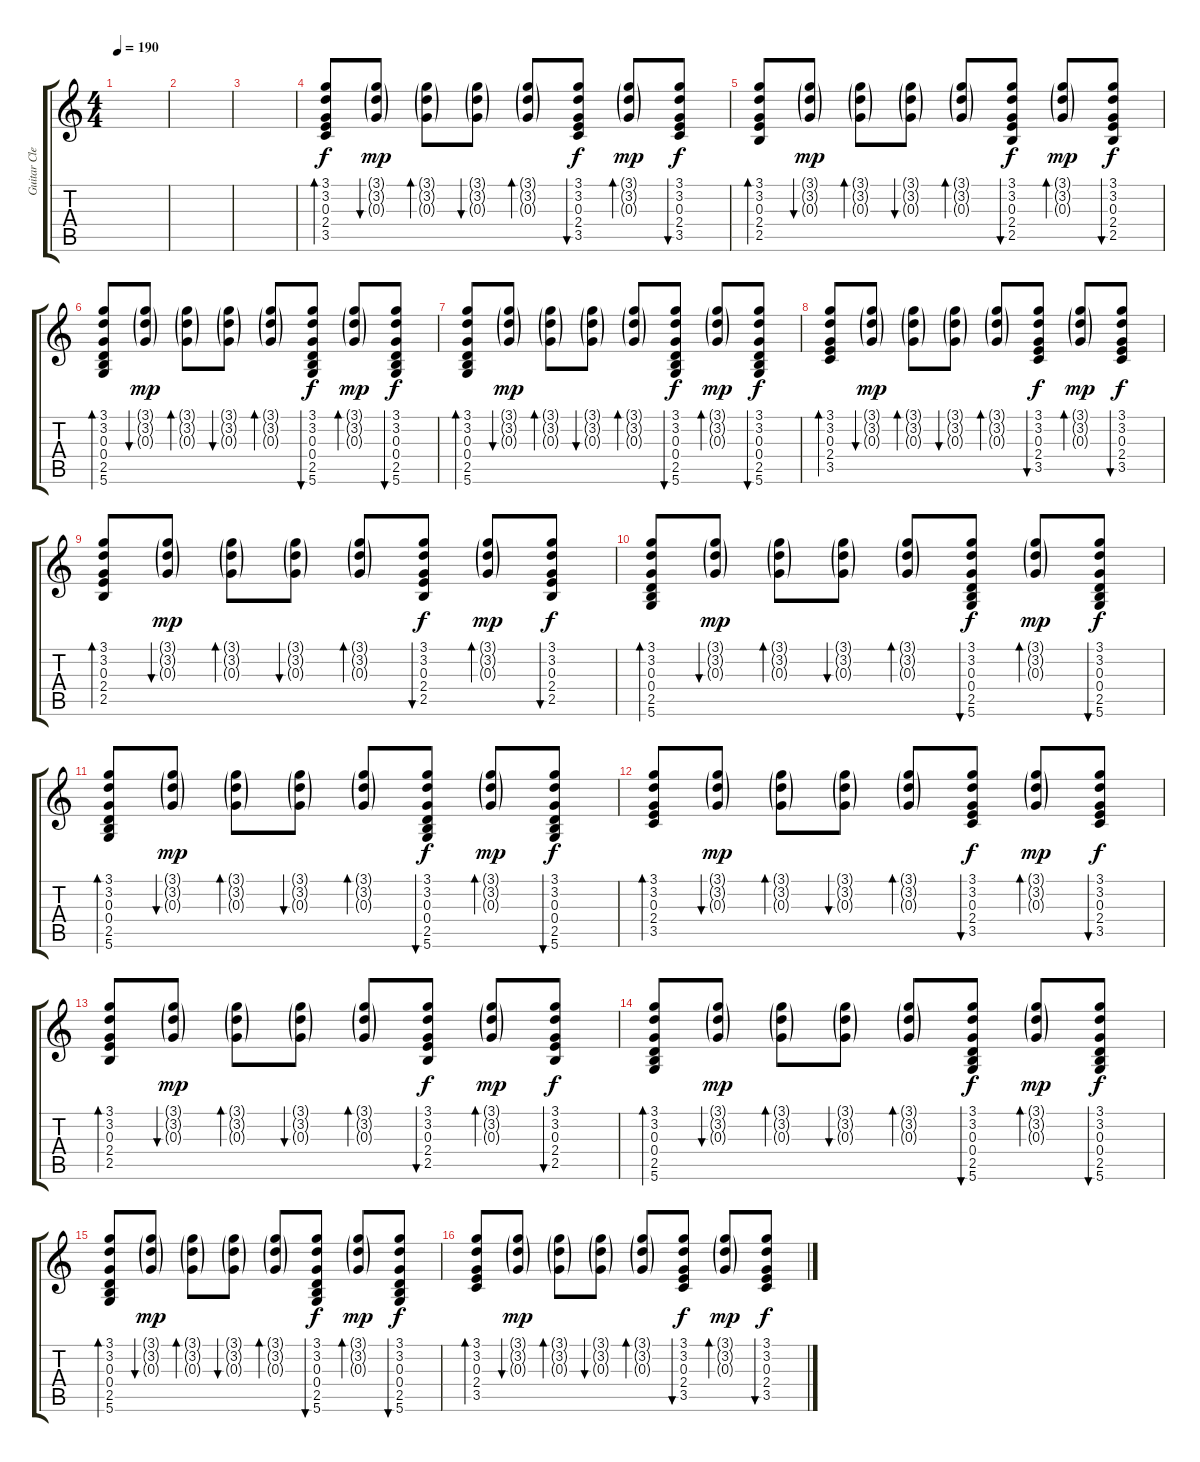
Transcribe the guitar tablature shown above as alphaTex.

\track ("Guitar Clean 2" "Guitar Cle") {instrument electricguitarclean}
\staff {score tabs}
\tuning (E4 B3 G3 D3 A2 D2) {hide}
\ts (4 4)
\tempo 190
\clef g2
\ks c
|
|
|
(3.1 3.2 0.3 2.4 3.5).8{bd 60 volume 6} (3.1{g} 3.2{g} 0.3{g}).8{bu 60 dy mp} (3.1{g} 3.2{g} 0.3{g}).8{bd 60} (3.1{g} 3.2{g} 0.3{g}).8{bu 60} (3.1{g} 3.2{g} 0.3{g}).8{bd 60} (3.1 3.2 0.3 2.4 3.5).8{bu 60 dy f} (3.1{g} 3.2{g} 0.3{g}).8{bd 60 dy mp} (3.1 3.2 0.3 2.4 3.5).8{bu 60 dy f} |
(3.1 3.2 0.3 2.4 2.5).8{bd 60} (3.1{g} 3.2{g} 0.3{g}).8{bu 60 dy mp} (3.1{g} 3.2{g} 0.3{g}).8{bd 60} (3.1{g} 3.2{g} 0.3{g}).8{bu 60} (3.1{g} 3.2{g} 0.3{g}).8{bd 60} (3.1 3.2 0.3 2.4 2.5).8{bu 60 dy f} (3.1{g} 3.2{g} 0.3{g}).8{bd 60 dy mp} (3.1 3.2 0.3 2.4 2.5).8{bu 60 dy f} |
(3.1 3.2 0.3 0.4 2.5 5.6).8{bd 60} (3.1{g} 3.2{g} 0.3{g}).8{bu 60 dy mp} (3.1{g} 3.2{g} 0.3{g}).8{bd 60} (3.1{g} 3.2{g} 0.3{g}).8{bu 60} (3.1{g} 3.2{g} 0.3{g}).8{bd 60} (3.1 3.2 0.3 0.4 2.5 5.6).8{bu 60 dy f} (3.1{g} 3.2{g} 0.3{g}).8{bd 60 dy mp} (3.1 3.2 0.3 0.4 2.5 5.6).8{bu 60 dy f} |
(3.1 3.2 0.3 0.4 2.5 5.6).8{bd 60} (3.1{g} 3.2{g} 0.3{g}).8{bu 60 dy mp} (3.1{g} 3.2{g} 0.3{g}).8{bd 60} (3.1{g} 3.2{g} 0.3{g}).8{bu 60} (3.1{g} 3.2{g} 0.3{g}).8{bd 60} (3.1 3.2 0.3 0.4 2.5 5.6).8{bu 60 dy f} (3.1{g} 3.2{g} 0.3{g}).8{bd 60 dy mp} (3.1 3.2 0.3 0.4 2.5 5.6).8{bu 60 dy f} |
(3.1 3.2 0.3 2.4 3.5).8{bd 60} (3.1{g} 3.2{g} 0.3{g}).8{bu 60 dy mp} (3.1{g} 3.2{g} 0.3{g}).8{bd 60} (3.1{g} 3.2{g} 0.3{g}).8{bu 60} (3.1{g} 3.2{g} 0.3{g}).8{bd 60} (3.1 3.2 0.3 2.4 3.5).8{bu 60 dy f} (3.1{g} 3.2{g} 0.3{g}).8{bd 60 dy mp} (3.1 3.2 0.3 2.4 3.5).8{bu 60 dy f} |
(3.1 3.2 0.3 2.4 2.5).8{bd 60} (3.1{g} 3.2{g} 0.3{g}).8{bu 60 dy mp} (3.1{g} 3.2{g} 0.3{g}).8{bd 60} (3.1{g} 3.2{g} 0.3{g}).8{bu 60} (3.1{g} 3.2{g} 0.3{g}).8{bd 60} (3.1 3.2 0.3 2.4 2.5).8{bu 60 dy f} (3.1{g} 3.2{g} 0.3{g}).8{bd 60 dy mp} (3.1 3.2 0.3 2.4 2.5).8{bu 60 dy f} |
(3.1 3.2 0.3 0.4 2.5 5.6).8{bd 60} (3.1{g} 3.2{g} 0.3{g}).8{bu 60 dy mp} (3.1{g} 3.2{g} 0.3{g}).8{bd 60} (3.1{g} 3.2{g} 0.3{g}).8{bu 60} (3.1{g} 3.2{g} 0.3{g}).8{bd 60} (3.1 3.2 0.3 0.4 2.5 5.6).8{bu 60 dy f} (3.1{g} 3.2{g} 0.3{g}).8{bd 60 dy mp} (3.1 3.2 0.3 0.4 2.5 5.6).8{bu 60 dy f} |
(3.1 3.2 0.3 0.4 2.5 5.6).8{bd 60} (3.1{g} 3.2{g} 0.3{g}).8{bu 60 dy mp} (3.1{g} 3.2{g} 0.3{g}).8{bd 60} (3.1{g} 3.2{g} 0.3{g}).8{bu 60} (3.1{g} 3.2{g} 0.3{g}).8{bd 60} (3.1 3.2 0.3 0.4 2.5 5.6).8{bu 60 dy f} (3.1{g} 3.2{g} 0.3{g}).8{bd 60 dy mp} (3.1 3.2 0.3 0.4 2.5 5.6).8{bu 60 dy f} |
(3.1 3.2 0.3 2.4 3.5).8{bd 60} (3.1{g} 3.2{g} 0.3{g}).8{bu 60 dy mp} (3.1{g} 3.2{g} 0.3{g}).8{bd 60} (3.1{g} 3.2{g} 0.3{g}).8{bu 60} (3.1{g} 3.2{g} 0.3{g}).8{bd 60} (3.1 3.2 0.3 2.4 3.5).8{bu 60 dy f} (3.1{g} 3.2{g} 0.3{g}).8{bd 60 dy mp} (3.1 3.2 0.3 2.4 3.5).8{bu 60 dy f} |
(3.1 3.2 0.3 2.4 2.5).8{bd 60} (3.1{g} 3.2{g} 0.3{g}).8{bu 60 dy mp} (3.1{g} 3.2{g} 0.3{g}).8{bd 60} (3.1{g} 3.2{g} 0.3{g}).8{bu 60} (3.1{g} 3.2{g} 0.3{g}).8{bd 60} (3.1 3.2 0.3 2.4 2.5).8{bu 60 dy f} (3.1{g} 3.2{g} 0.3{g}).8{bd 60 dy mp} (3.1 3.2 0.3 2.4 2.5).8{bu 60 dy f} |
(3.1 3.2 0.3 0.4 2.5 5.6).8{bd 60} (3.1{g} 3.2{g} 0.3{g}).8{bu 60 dy mp} (3.1{g} 3.2{g} 0.3{g}).8{bd 60} (3.1{g} 3.2{g} 0.3{g}).8{bu 60} (3.1{g} 3.2{g} 0.3{g}).8{bd 60} (3.1 3.2 0.3 0.4 2.5 5.6).8{bu 60 dy f} (3.1{g} 3.2{g} 0.3{g}).8{bd 60 dy mp} (3.1 3.2 0.3 0.4 2.5 5.6).8{bu 60 dy f} |
(3.1 3.2 0.3 0.4 2.5 5.6).8{bd 60} (3.1{g} 3.2{g} 0.3{g}).8{bu 60 dy mp} (3.1{g} 3.2{g} 0.3{g}).8{bd 60} (3.1{g} 3.2{g} 0.3{g}).8{bu 60} (3.1{g} 3.2{g} 0.3{g}).8{bd 60} (3.1 3.2 0.3 0.4 2.5 5.6).8{bu 60 dy f} (3.1{g} 3.2{g} 0.3{g}).8{bd 60 dy mp} (3.1 3.2 0.3 0.4 2.5 5.6).8{bu 60 dy f} |
(3.1 3.2 0.3 2.4 3.5).8{bd 60} (3.1{g} 3.2{g} 0.3{g}).8{bu 60 dy mp} (3.1{g} 3.2{g} 0.3{g}).8{bd 60} (3.1{g} 3.2{g} 0.3{g}).8{bu 60} (3.1{g} 3.2{g} 0.3{g}).8{bd 60} (3.1 3.2 0.3 2.4 3.5).8{bu 60 dy f} (3.1{g} 3.2{g} 0.3{g}).8{bd 60 dy mp} (3.1 3.2 0.3 2.4 3.5).8{bu 60 dy f}
